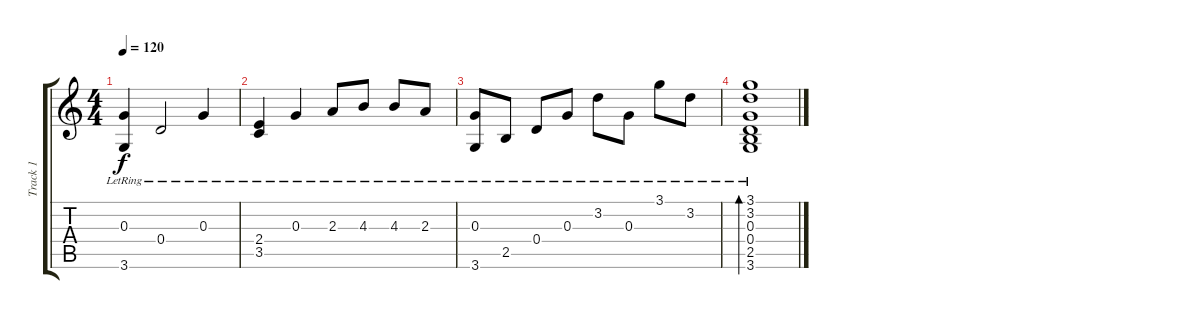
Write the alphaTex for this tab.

\track ("Track 1" "Track 1") {instrument acousticguitarsteel}
\staff {score tabs}
\tuning (E4 B3 G3 D3 A2 E2) {hide}
\ts (4 4)
\tempo 120
\clef g2
\ks c
(0.3{lr} 3.6{lr}).4{dy f} 0.4{lr}.2 0.3{lr}.4 |
(2.4{lr} 3.5{lr}).4 0.3{lr}.4 2.3{lr}.8 4.3{lr}.8 4.3{lr}.8 2.3{lr}.8 |
(0.3{lr} 3.6{lr}).8 2.5{lr}.8 0.4{lr}.8 0.3{lr}.8 3.2{lr}.8 0.3{lr}.8 3.1{lr}.8 3.2{lr}.8 |
(3.1{lr} 3.2{lr} 0.3{lr} 0.4{lr} 2.5{lr} 3.6{lr}).1{bd 480}
